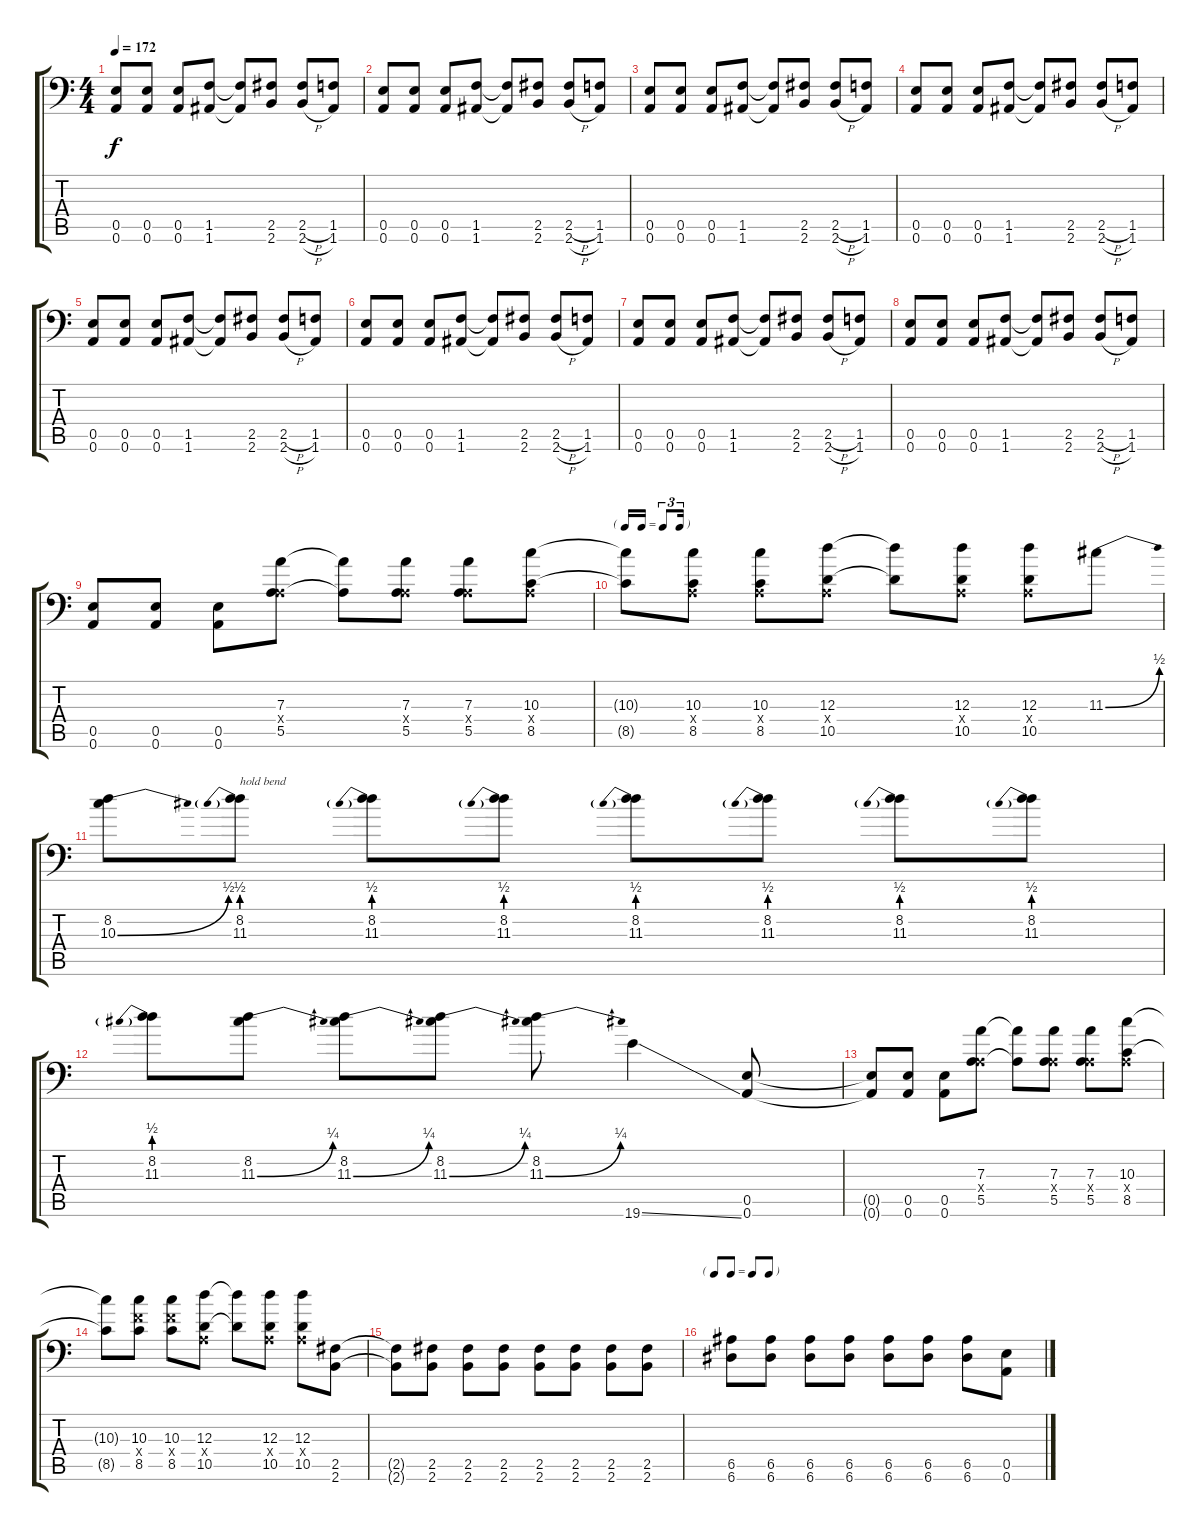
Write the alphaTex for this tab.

\track (" " " ") {instrument distortionguitar}
\staff {score tabs}
\tuning (B3 Gb3 D3 A2 E2 A1) {hide}
\ts (4 4)
\tempo 172
\clef f4
\ks c
(0.5 0.6).8{dy f} (0.5 0.6).8 (0.5 0.6).8 (1.5 1.6).8 (1.5{t} 1.6{t}).8 (2.5 2.6).8 (2.5{h} 2.6{h}).8 (1.5 1.6).8 |
(0.5 0.6).8 (0.5 0.6).8 (0.5 0.6).8 (1.5 1.6).8 (1.5{t} 1.6{t}).8 (2.5 2.6).8 (2.5{h} 2.6{h}).8 (1.5 1.6).8 |
(0.5 0.6).8 (0.5 0.6).8 (0.5 0.6).8 (1.5 1.6).8 (1.5{t} 1.6{t}).8 (2.5 2.6).8 (2.5{h} 2.6{h}).8 (1.5 1.6).8 |
(0.5 0.6).8 (0.5 0.6).8 (0.5 0.6).8 (1.5 1.6).8 (1.5{t} 1.6{t}).8 (2.5 2.6).8 (2.5{h} 2.6{h}).8 (1.5 1.6).8 |
(0.5 0.6).8 (0.5 0.6).8 (0.5 0.6).8 (1.5 1.6).8 (1.5{t} 1.6{t}).8 (2.5 2.6).8 (2.5{h} 2.6{h}).8 (1.5 1.6).8 |
(0.5 0.6).8 (0.5 0.6).8 (0.5 0.6).8 (1.5 1.6).8 (1.5{t} 1.6{t}).8 (2.5 2.6).8 (2.5{h} 2.6{h}).8 (1.5 1.6).8 |
(0.5 0.6).8 (0.5 0.6).8 (0.5 0.6).8 (1.5 1.6).8 (1.5{t} 1.6{t}).8 (2.5 2.6).8 (2.5{h} 2.6{h}).8 (1.5 1.6).8 |
(0.5 0.6).8 (0.5 0.6).8 (0.5 0.6).8 (1.5 1.6).8 (1.5{t} 1.6{t}).8 (2.5 2.6).8 (2.5{h} 2.6{h}).8 (1.5 1.6).8 |
(0.5 0.6).8 (0.5 0.6).8 (0.5 0.6).8 (7.3 0.4{x} 5.5).8 (7.3{t} 5.5{t}).8 (7.3 0.4{x} 5.5).8 (7.3 0.4{x} 5.5).8 (10.3 0.4{x} 8.5).8 |
\tf triplet16th
(10.3{t} 8.5{t}).8 (10.3 0.4{x} 8.5).8 (10.3 0.4{x} 8.5).8 (12.3 0.4{x} 10.5).8 (12.3{t} 10.5{t}).8 (12.3 0.4{x} 10.5).8 (12.3 0.4{x} 10.5).8 11.3{be (bend 0 0 60 2)}.8 |
(8.2 10.3{be (bend 0 0 60 2)}).8 (8.2 11.3{be (prebend 0 2 60 2)}).8{txt "hold bend"} (8.2 11.3{be (prebend 0 2 60 2)}).8 (8.2 11.3{be (prebend 0 2 60 2)}).8 (8.2 11.3{be (prebend 0 2 60 2)}).8 (8.2 11.3{be (prebend 0 2 60 2)}).8 (8.2 11.3{be (prebend 0 2 60 2)}).8 (8.2 11.3{be (prebend 0 2 60 2)}).8 |
(8.2 11.3{be (prebend 0 2 60 2)}).8 (8.2 11.3{be (bend 0 0 60 1)}).8 (8.2 11.3{be (bend 0 0 60 1)}).8 (8.2 11.3{be (bend 0 0 60 1)}).8 (8.2 11.3{be (bend 0 0 60 1)}).8 19.6{ss}.4 (0.5 0.6).8 |
(0.5{t} 0.6{t}).8 (0.5 0.6).8 (0.5 0.6).8 (7.3 0.4{x} 5.5).8 (7.3{t} 5.5{t}).8 (7.3 0.4{x} 5.5).8 (7.3 0.4{x} 5.5).8 (10.3 0.4{x} 8.5).8 |
(10.3{t} 8.5{t}).8 (10.3 8.4{x} 8.5).8 (10.3 8.4{x} 8.5).8 (12.3 0.4{x} 10.5).8 (12.3{t} 10.5{t}).8 (12.3 0.4{x} 10.5).8 (12.3 0.4{x} 10.5).8 (2.5 2.6).8 |
(2.5{t} 2.6{t}).8 (2.5 2.6).8 (2.5 2.6).8 (2.5 2.6).8 (2.5 2.6).8 (2.5 2.6).8 (2.5 2.6).8 (2.5 2.6).8 |
\tf none
(6.5 6.6).8 (6.5 6.6).8 (6.5 6.6).8 (6.5 6.6).8 (6.5 6.6).8 (6.5 6.6).8 (6.5 6.6).8 (0.5 0.6).8
